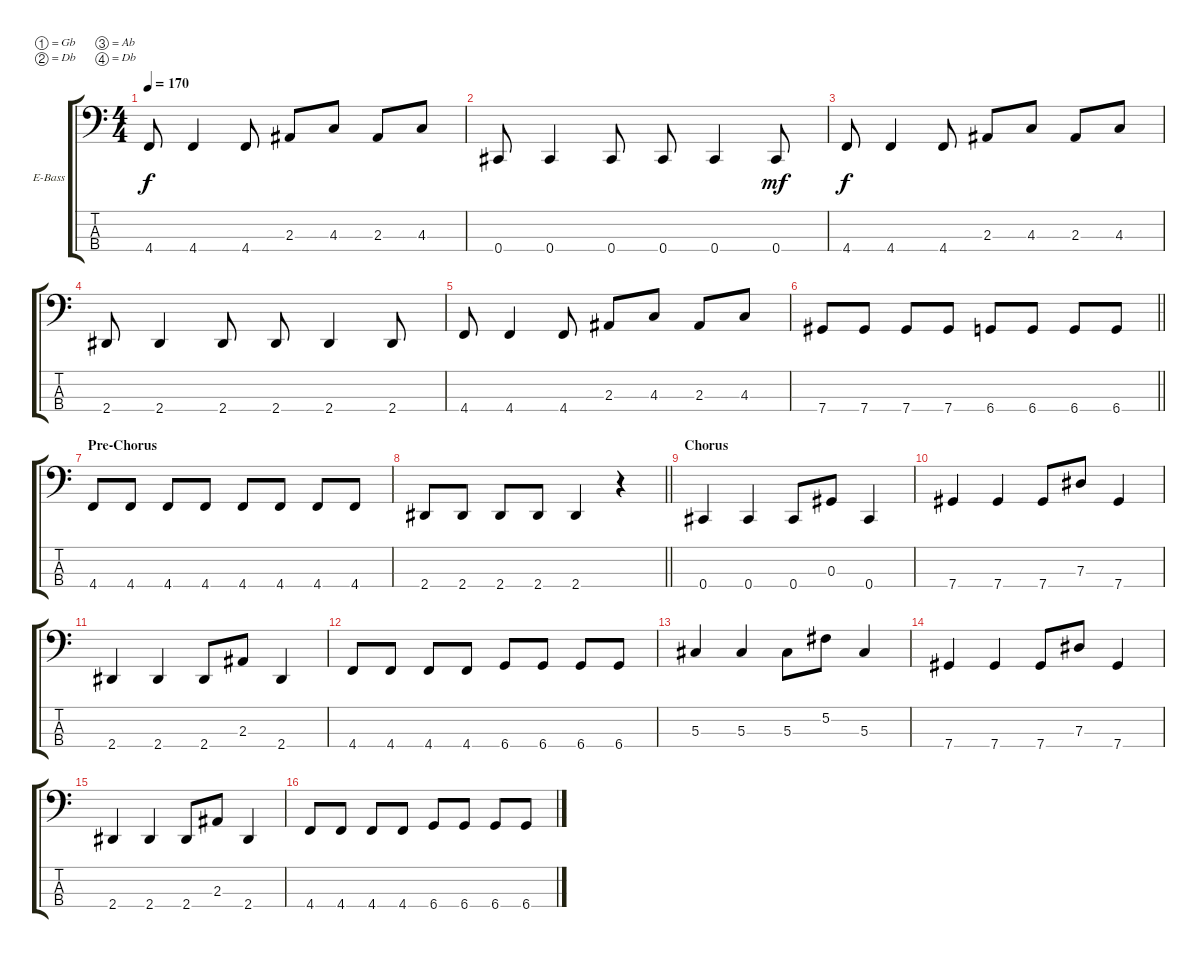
\bracketExtendMode groupsimilarinstruments
\firstSystemTrackNameOrientation horizontal
\otherSystemsTrackNameOrientation horizontal
\track ("Bass" "E-Bass") {instrument electricbasspick}
\staff {score tabs}
\tuning (Gb2 Db2 Ab1 Db1)
\ts (4 4)
\tempo 170
\clef f4
\ks c
4.4.8{dy f} 4.4.4 4.4.8 2.3.8 4.3.8 2.3.8 4.3.8 |
0.4.8 0.4.4 0.4.8 0.4.8 0.4.4 0.4.8{dy mf} |
4.4.8{dy f} 4.4.4 4.4.8 2.3.8 4.3.8 2.3.8 4.3.8 |
2.4.8 2.4.4 2.4.8 2.4.8 2.4.4 2.4.8 |
4.4.8 4.4.4 4.4.8 2.3.8 4.3.8 2.3.8 4.3.8 |
\barLineRight lightlight
7.4.8 7.4.8 7.4.8 7.4.8 6.4.8 6.4.8 6.4.8 6.4.8 |
\section ("" "Pre-Chorus")
4.4.8 4.4.8 4.4.8 4.4.8 4.4.8 4.4.8 4.4.8 4.4.8 |
\barLineRight lightlight
2.4.8 2.4.8 2.4.8 2.4.8 2.4.4 r.4 |
\section ("" "Chorus")
0.4.4 0.4.4 0.4.8 0.3.8 0.4.4 |
7.4.4 7.4.4 7.4.8 7.3.8 7.4.4 |
2.4.4 2.4.4 2.4.8 2.3.8 2.4.4 |
4.4.8 4.4.8 4.4.8 4.4.8 6.4.8 6.4.8 6.4.8 6.4.8 |
5.3.4 5.3.4 5.3.8 5.2.8 5.3.4 |
7.4.4 7.4.4 7.4.8 7.3.8 7.4.4 |
2.4.4 2.4.4 2.4.8 2.3.8 2.4.4 |
4.4.8 4.4.8 4.4.8 4.4.8 6.4.8 6.4.8 6.4.8 6.4.8
